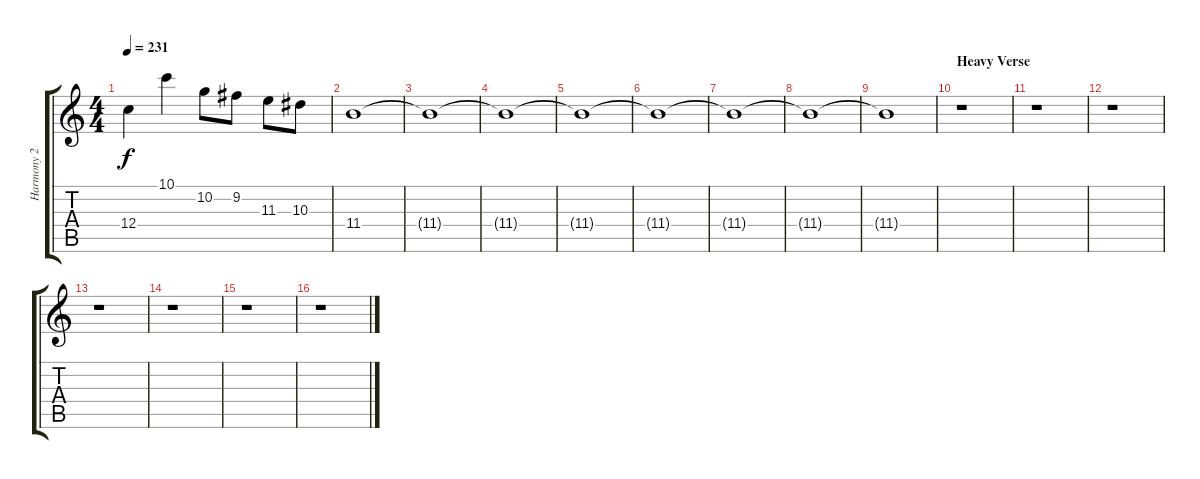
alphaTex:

\track ("Harmony 2" "Harmony 2") {instrument overdrivenguitar}
\staff {score tabs}
\tuning (D4 A3 F3 C3 G2 C2) {hide}
\ts (4 4)
\tempo 231
\clef g2
\ks aminor
12.4.4{dy f} 10.1.4 10.2.8 9.2.8 11.3.8 10.3.8 |
11.4.1 |
11.4{t}.1 |
11.4{t}.1 |
11.4{t}.1 |
11.4{t}.1 |
11.4{t}.1 |
11.4{t}.1 |
11.4{t}.1 |
\section ("" "Heavy Verse")
r.1 |
r.1 |
r.1 |
r.1 |
r.1 |
r.1 |
r.1
